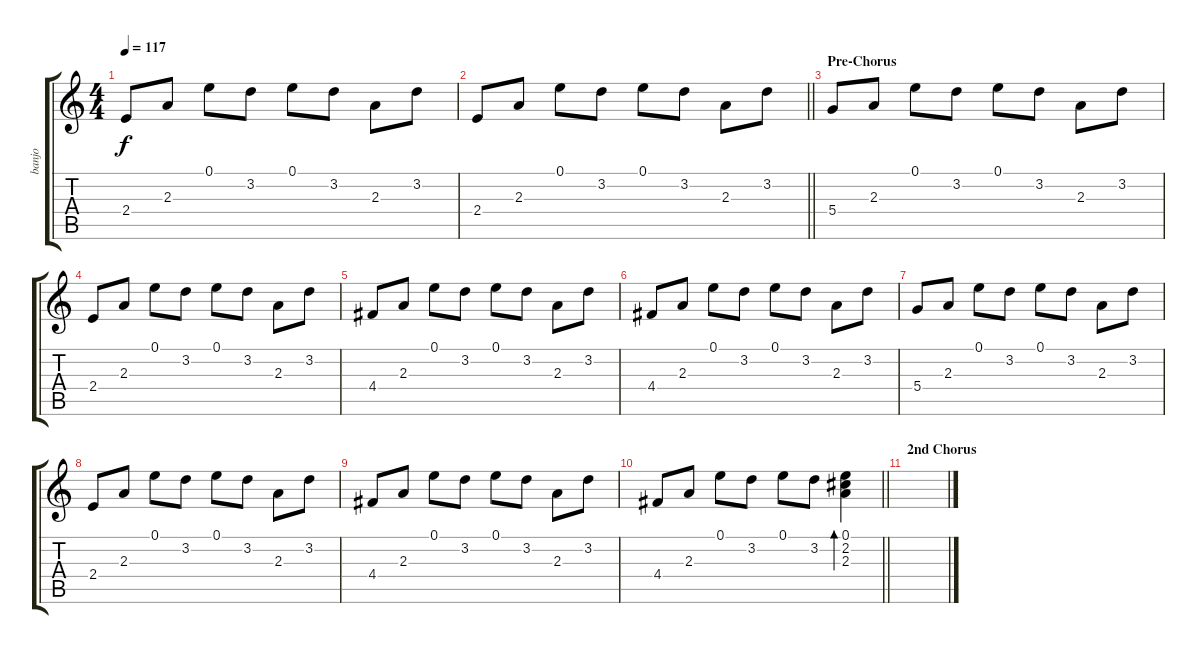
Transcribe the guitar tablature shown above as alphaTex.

\track ("banjo" "banjo") {instrument banjo}
\staff {score tabs}
\tuning (E4 B3 G3 D3 A2 E2) {hide}
\displaytranspose 12
\ts (4 4)
\tempo 117
\clef g2
\ks c
2.4.8{dy f} 2.3.8 0.1.8 3.2.8 0.1.8 3.2.8 2.3.8 3.2.8 |
\barLineRight lightlight
2.4.8 2.3.8 0.1.8 3.2.8 0.1.8 3.2.8 2.3.8 3.2.8 |
\section ("" "Pre-Chorus")
5.4.8{volume 10} 2.3.8 0.1.8 3.2.8 0.1.8 3.2.8 2.3.8 3.2.8 |
2.4.8 2.3.8 0.1.8 3.2.8 0.1.8 3.2.8 2.3.8 3.2.8 |
4.4.8 2.3.8 0.1.8 3.2.8 0.1.8 3.2.8 2.3.8 3.2.8 |
4.4.8 2.3.8 0.1.8 3.2.8 0.1.8 3.2.8 2.3.8 3.2.8 |
5.4.8 2.3.8 0.1.8 3.2.8 0.1.8 3.2.8 2.3.8 3.2.8 |
2.4.8 2.3.8 0.1.8 3.2.8 0.1.8 3.2.8 2.3.8 3.2.8 |
4.4.8 2.3.8 0.1.8 3.2.8 0.1.8 3.2.8 2.3.8 3.2.8 |
\barLineRight lightlight
4.4.8 2.3.8 0.1.8 3.2.8 0.1.8 3.2.8 (0.1 2.2 2.3).4{bd 120} |
\section ("" "2nd Chorus")
